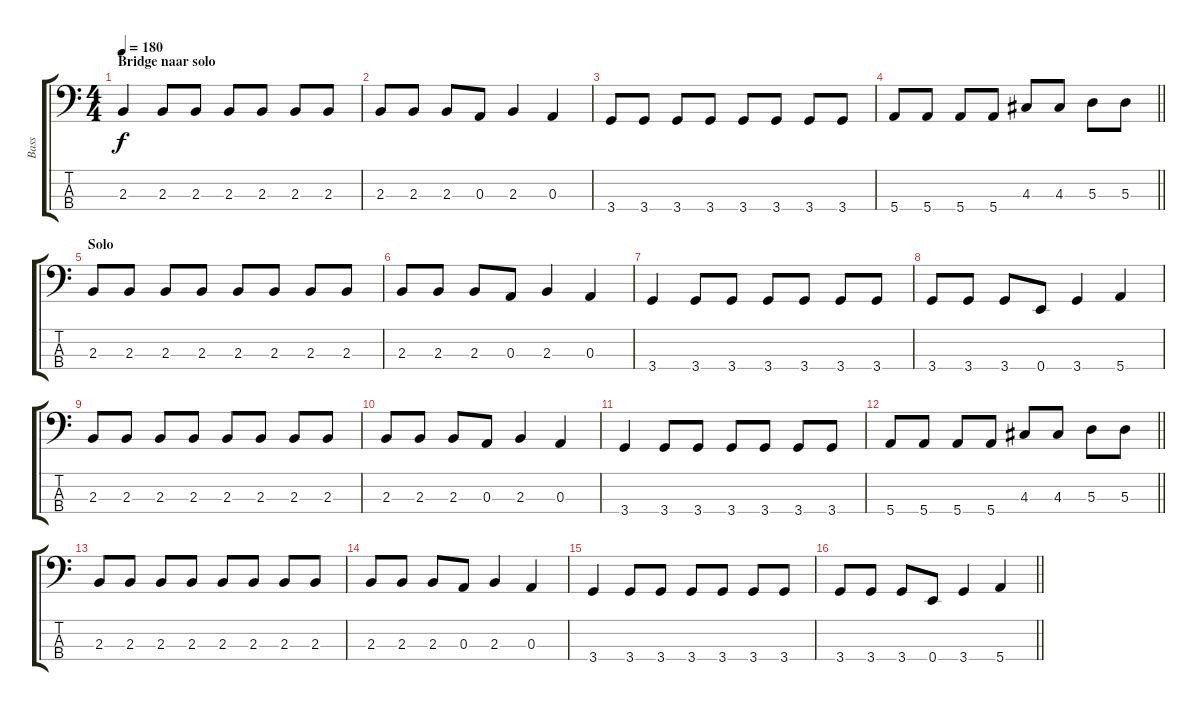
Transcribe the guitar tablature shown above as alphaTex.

\track ("Bass" "Bass") {instrument acousticbass}
\staff {score tabs}
\tuning (G2 D2 A1 E1) {hide}
\ts (4 4)
\section ("" "Bridge naar solo")
\tempo 180
\clef f4
\ks c
2.3.4{dy f} 2.3.8 2.3.8 2.3.8 2.3.8 2.3.8 2.3.8 |
2.3.8 2.3.8 2.3.8 0.3.8 2.3.4 0.3.4 |
3.4.8 3.4.8 3.4.8 3.4.8 3.4.8 3.4.8 3.4.8 3.4.8 |
\barLineRight lightlight
5.4.8 5.4.8 5.4.8 5.4.8 4.3.8 4.3.8 5.3.8 5.3.8 |
\section ("" "Solo")
2.3.8 2.3.8 2.3.8 2.3.8 2.3.8 2.3.8 2.3.8 2.3.8 |
2.3.8 2.3.8 2.3.8 0.3.8 2.3.4 0.3.4 |
3.4.4 3.4.8 3.4.8 3.4.8 3.4.8 3.4.8 3.4.8 |
3.4.8 3.4.8 3.4.8 0.4.8 3.4.4 5.4.4 |
2.3.8 2.3.8 2.3.8 2.3.8 2.3.8 2.3.8 2.3.8 2.3.8 |
2.3.8 2.3.8 2.3.8 0.3.8 2.3.4 0.3.4 |
3.4.4 3.4.8 3.4.8 3.4.8 3.4.8 3.4.8 3.4.8 |
\barLineRight lightlight
5.4.8 5.4.8 5.4.8 5.4.8 4.3.8 4.3.8 5.3.8 5.3.8 |
2.3.8 2.3.8 2.3.8 2.3.8 2.3.8 2.3.8 2.3.8 2.3.8 |
2.3.8 2.3.8 2.3.8 0.3.8 2.3.4 0.3.4 |
3.4.4 3.4.8 3.4.8 3.4.8 3.4.8 3.4.8 3.4.8 |
\barLineRight lightlight
3.4.8 3.4.8 3.4.8 0.4.8 3.4.4 5.4.4
